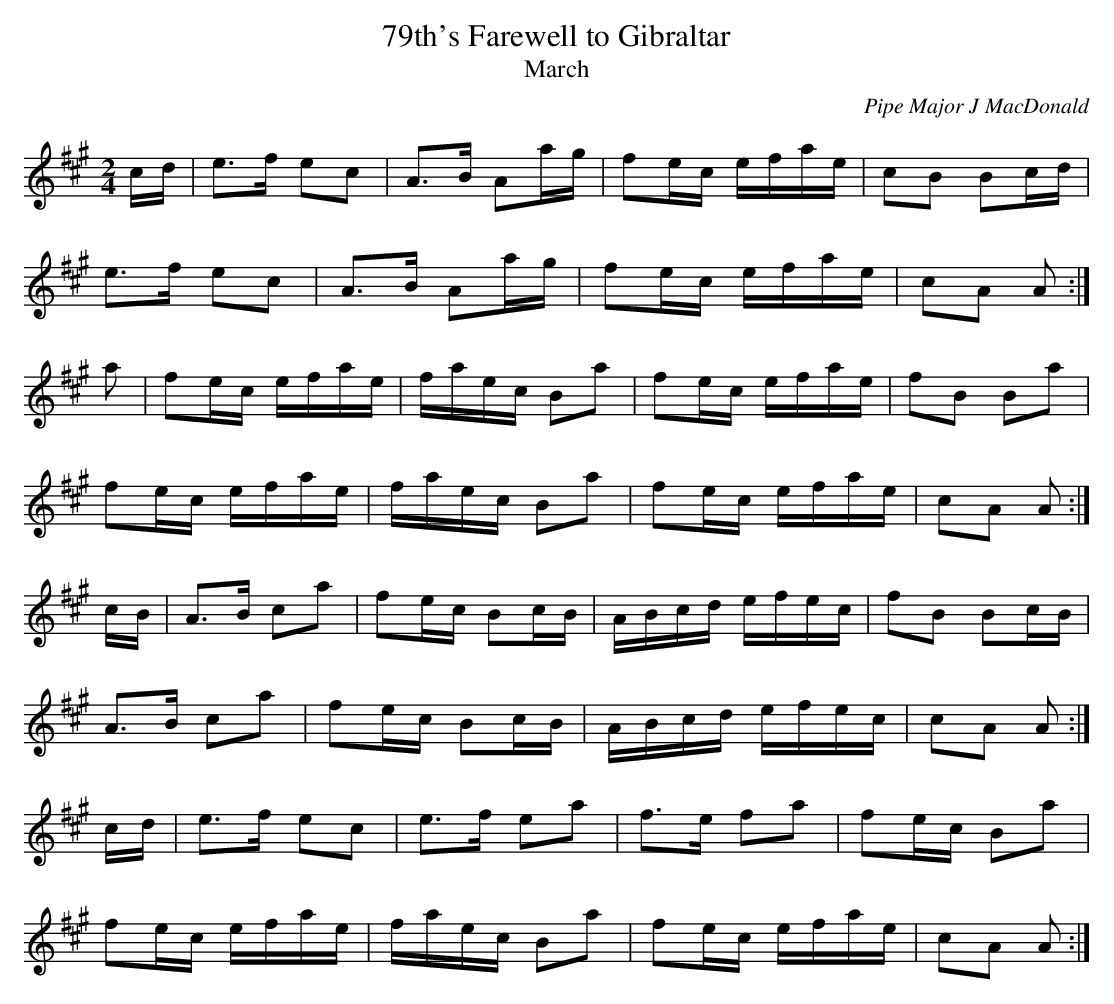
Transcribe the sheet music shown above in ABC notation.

X:1
T:79th's Farewell to Gibraltar
T:March
C:Pipe Major J MacDonald
M:2/4
L:1/8
K:A
c/d/ | e>f   ec       | A>B      Aa/g/ | fe/c/    e/f/a/e/ | cB    Bc/d/ |
e>f   ec       | A>B      Aa/g/ | fe/c/    e/f/a/e/ | cA    A    :|
a    | fe/c/ e/f/a/e/ | f/a/e/c/ Ba    | fe/c/    e/f/a/e/ | fB    Ba    |
fe/c/ e/f/a/e/ | f/a/e/c/ Ba    | fe/c/    e/f/a/e/ | cA    A    :|
c/B/ | A>B   ca       | fe/c/    Bc/B/ | A/B/c/d/ e/f/e/c/ | fB    Bc/B/ |
A>B   ca       | fe/c/    Bc/B/ | A/B/c/d/ e/f/e/c/ | cA    A    :|
c/d/ | e>f   ec       | e>f      ea    | f>e      fa       | fe/c/ Ba    |
fe/c/ e/f/a/e/ | f/a/e/c/ Ba    | fe/c/    e/f/a/e/ | cA    A   :|]
